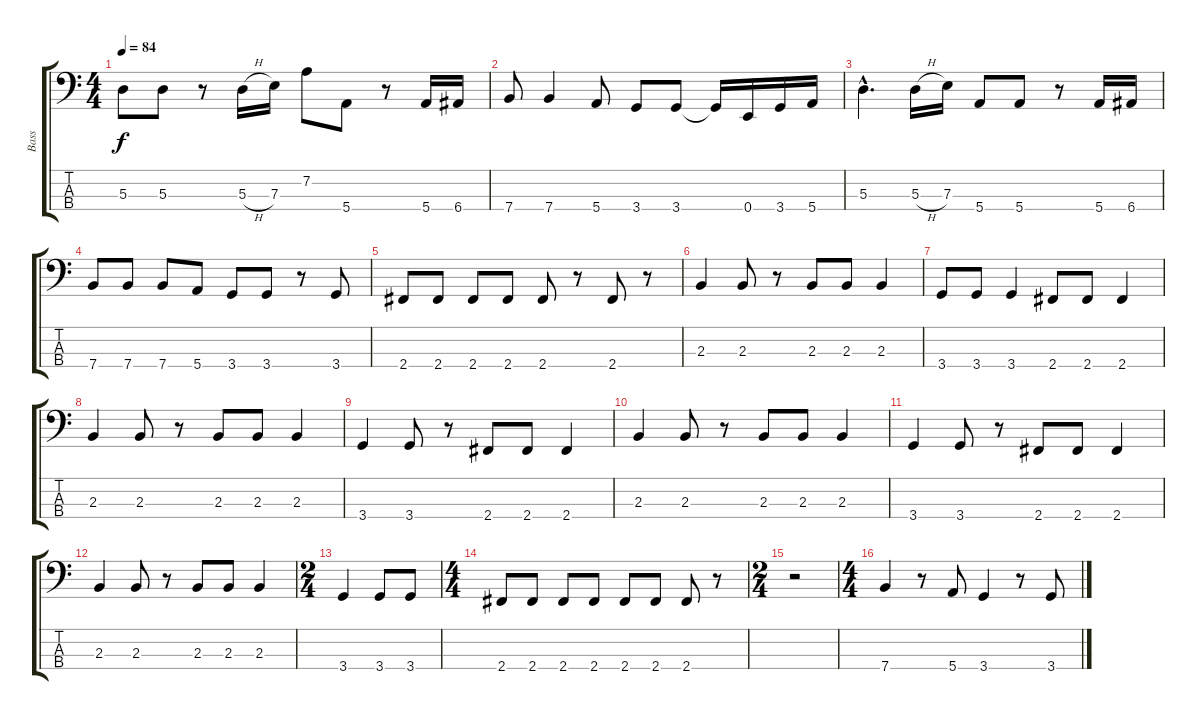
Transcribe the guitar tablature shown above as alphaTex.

\track ("Bass" "Bass") {instrument electricbassfinger}
\staff {score tabs}
\tuning (G2 D2 A1 E1) {hide}
\ts (4 4)
\tempo 84
\clef f4
\ks c
5.3.8{dy f} 5.3.8 r.8 5.3{h}.16 7.3.16 7.2.8 5.4.8 r.8 5.4.16 6.4.16 |
7.4.8 7.4.4 5.4.8 3.4.8 3.4.8 3.4{t}.16 0.4.16 3.4.16 5.4.16 |
5.3{hac}.4{d} 5.3{h}.16 7.3.16 5.4.8 5.4.8 r.8 5.4.16 6.4.16 |
7.4.8 7.4.8 7.4.8 5.4.8 3.4.8 3.4.8 r.8 3.4.8 |
2.4.8 2.4.8 2.4.8 2.4.8 2.4.8 r.8 2.4.8 r.8 |
2.3.4 2.3.8 r.8 2.3.8 2.3.8 2.3.4 |
3.4.8 3.4.8 3.4.4 2.4.8 2.4.8 2.4.4 |
2.3.4 2.3.8 r.8 2.3.8 2.3.8 2.3.4 |
3.4.4 3.4.8 r.8 2.4.8 2.4.8 2.4.4 |
2.3.4 2.3.8 r.8 2.3.8 2.3.8 2.3.4 |
3.4.4 3.4.8 r.8 2.4.8 2.4.8 2.4.4 |
2.3.4 2.3.8 r.8 2.3.8 2.3.8 2.3.4 |
\ts (2 4)
3.4.4 3.4.8 3.4.8 |
\ts (4 4)
2.4.8 2.4.8 2.4.8 2.4.8 2.4.8 2.4.8 2.4.8 r.8 |
\ts (2 4)
r.2 |
\ts (4 4)
7.4.4 r.8 5.4.8 3.4.4 r.8 3.4.8
